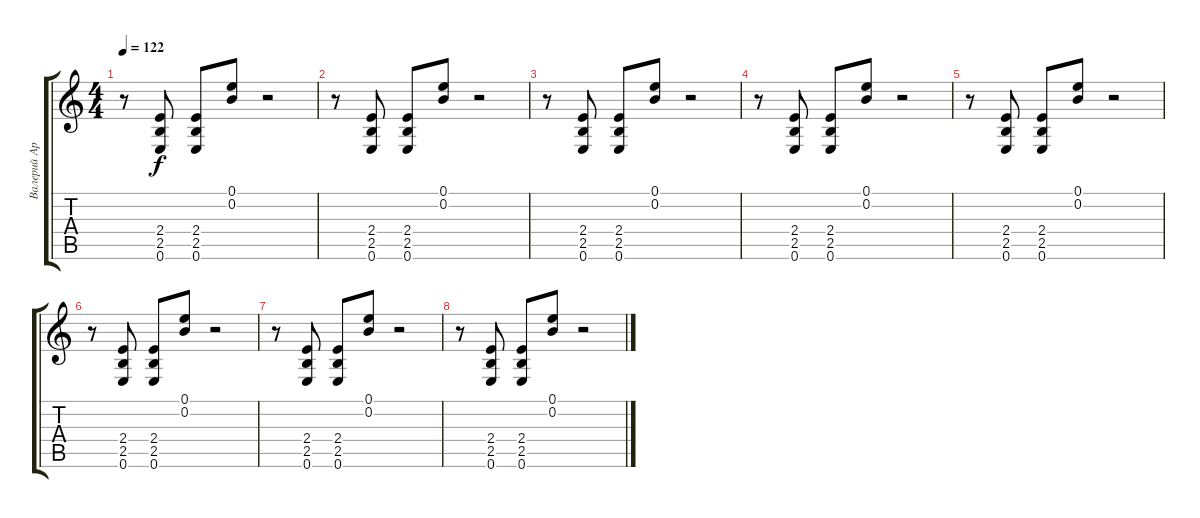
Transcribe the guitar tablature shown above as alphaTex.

\track ("Валерий Аркадин (запись)" "Валерий Ар") {instrument distortionguitar}
\staff {score tabs}
\tuning (E4 B3 G3 D3 A2 E2) {hide}
\ts (4 4)
\tempo 122
\clef g2
\ks c
r.8{dy f} (2.4 2.5 0.6).8 (2.4 2.5 0.6).8 (0.1 0.2).8 r.2 |
r.8 (2.4 2.5 0.6).8 (2.4 2.5 0.6).8 (0.1 0.2).8 r.2 |
r.8 (2.4 2.5 0.6).8 (2.4 2.5 0.6).8 (0.1 0.2).8 r.2 |
r.8 (2.4 2.5 0.6).8 (2.4 2.5 0.6).8 (0.1 0.2).8 r.2 |
r.8 (2.4 2.5 0.6).8 (2.4 2.5 0.6).8 (0.1 0.2).8 r.2 |
r.8 (2.4 2.5 0.6).8 (2.4 2.5 0.6).8 (0.1 0.2).8 r.2 |
r.8 (2.4 2.5 0.6).8 (2.4 2.5 0.6).8 (0.1 0.2).8 r.2 |
r.8 (2.4 2.5 0.6).8 (2.4 2.5 0.6).8 (0.1 0.2).8 r.2
